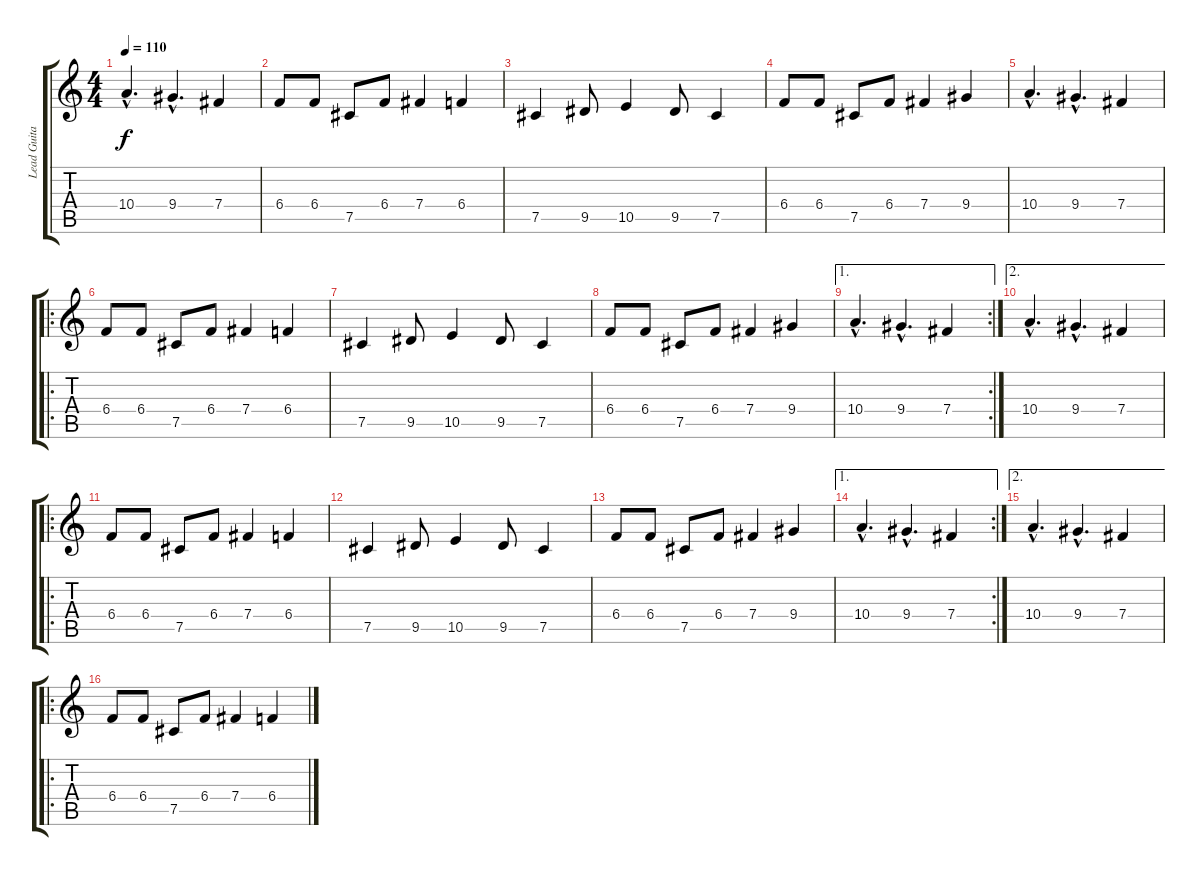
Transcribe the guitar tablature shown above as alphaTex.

\track ("Lead Guitar" "Lead Guita") {instrument overdrivenguitar}
\staff {score tabs}
\tuning (Db4 Ab3 E3 B2 Gb2 Db2) {hide}
\ts (4 4)
\tempo 110
\clef g2
\ks c
10.4{hac}.4{d dy f} 9.4{hac}.4{d} 7.4.4 |
6.4.8 6.4.8 7.5.8 6.4.8 7.4.4 6.4.4 |
7.5.4 9.5.8 10.5.4 9.5.8 7.5.4 |
6.4.8 6.4.8 7.5.8 6.4.8 7.4.4 9.4.4 |
10.4{hac}.4{d} 9.4{hac}.4{d} 7.4.4 |
\ro
6.4.8 6.4.8 7.5.8 6.4.8 7.4.4 6.4.4 |
7.5.4 9.5.8 10.5.4 9.5.8 7.5.4 |
6.4.8 6.4.8 7.5.8 6.4.8 7.4.4 9.4.4 |
\ae 1
\rc 2
10.4{hac}.4{d} 9.4{hac}.4{d} 7.4.4 |
\ae 2
10.4{hac}.4{d} 9.4{hac}.4{d} 7.4.4 |
\ro
6.4.8 6.4.8 7.5.8 6.4.8 7.4.4 6.4.4 |
7.5.4 9.5.8 10.5.4 9.5.8 7.5.4 |
6.4.8 6.4.8 7.5.8 6.4.8 7.4.4 9.4.4 |
\ae 1
\rc 2
10.4{hac}.4{d} 9.4{hac}.4{d} 7.4.4 |
\ae 2
10.4{hac}.4{d} 9.4{hac}.4{d} 7.4.4 |
\ro
6.4.8 6.4.8 7.5.8 6.4.8 7.4.4 6.4.4
